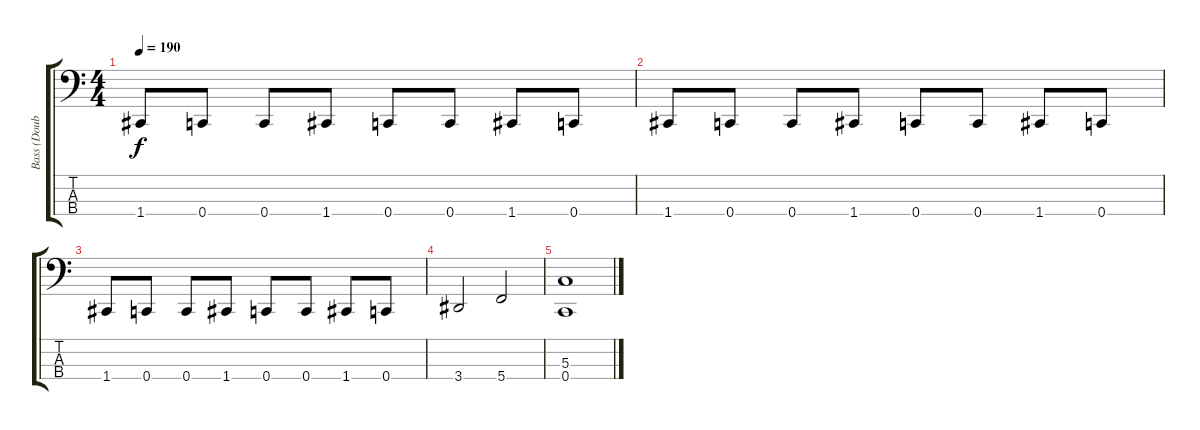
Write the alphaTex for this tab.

\track ("Bass (Double)" "Bass (Doub") {instrument slapbass1}
\staff {score tabs}
\tuning (F2 C2 G1 C1) {hide}
\ts (4 4)
\tempo 190
\clef f4
\ks c
1.4.8{dy f} 0.4.8 0.4.8 1.4.8 0.4.8 0.4.8 1.4.8 0.4.8 |
1.4.8 0.4.8 0.4.8 1.4.8 0.4.8 0.4.8 1.4.8 0.4.8 |
1.4.8 0.4.8 0.4.8 1.4.8 0.4.8 0.4.8 1.4.8 0.4.8 |
3.4.2 5.4.2 |
(5.3 0.4).1
